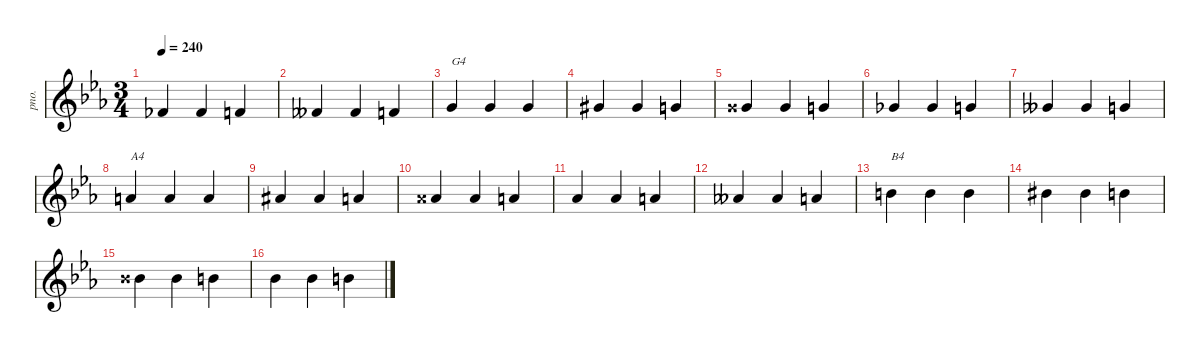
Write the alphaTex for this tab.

\defaultSystemsLayout 4
\hideDynamics
\bracketExtendMode nobrackets
\track ("Acoustic Piano" "pno.") {instrument acousticgrandpiano}
\staff {score}
\tuning (E4 B3 G3 D3 A2 E2)
\ts (3 4)
\tempo 240
\clef g2
\ks eb
5.2{acc b}.4{dy mf beam Up} 5.2{acc b}.4{beam Up} 6.2{acc forcenatural}.4{beam Up} |
4.2{acc bb}.4{beam Up} 4.2{acc bb}.4{beam Up} 6.2{acc forcenatural}.4{beam Up} |
8.2{acc forcenatural}.4{txt "G4" beam Up} 8.2{acc forcenatural}.4{beam Up} 8.2{acc forcenatural}.4{beam Up} |
9.2{acc #}.4{beam Up} 9.2{acc #}.4{beam Up} 8.2{acc forcenatural}.4{beam Up} |
10.2{acc x}.4{beam Up} 10.2{acc x}.4{beam Up} 8.2{acc forcenatural}.4{beam Up} |
7.2{acc b}.4{beam Up} 7.2{acc b}.4{beam Up} 8.2{acc forcenatural}.4{beam Up} |
6.2{acc bb}.4{beam Up} 6.2{acc bb}.4{beam Up} 8.2{acc forcenatural}.4{beam Up} |
10.2{acc forcenatural}.4{txt "A4" beam Up} 10.2{acc forcenatural}.4{beam Up} 10.2{acc forcenatural}.4{beam Up} |
11.2{acc #}.4{beam Up} 11.2{acc #}.4{beam Up} 10.2{acc forcenatural}.4{beam Up} |
12.2{acc x}.4{beam Up} 12.2{acc x}.4{beam Up} 10.2{acc forcenatural}.4{beam Up} |
9.2{acc b}.4{beam Up} 9.2{acc b}.4{beam Up} 10.2{acc forcenatural}.4{beam Up} |
8.2{acc bb}.4{beam Up} 8.2{acc bb}.4{beam Up} 10.2{acc forcenatural}.4{beam Up} |
12.2{acc forcenatural}.4{txt "B4" beam Down} 12.2{acc forcenatural}.4{beam Down} 12.2{acc forcenatural}.4{beam Down} |
13.2{acc #}.4{beam Down} 13.2{acc #}.4{beam Down} 12.2{acc forcenatural}.4{beam Down} |
14.2{acc x}.4{beam Down} 14.2{acc x}.4{beam Down} 12.2{acc forcenatural}.4{beam Down} |
11.2{acc b}.4{beam Down} 11.2{acc b}.4{beam Down} 12.2{acc forcenatural}.4{beam Down}
